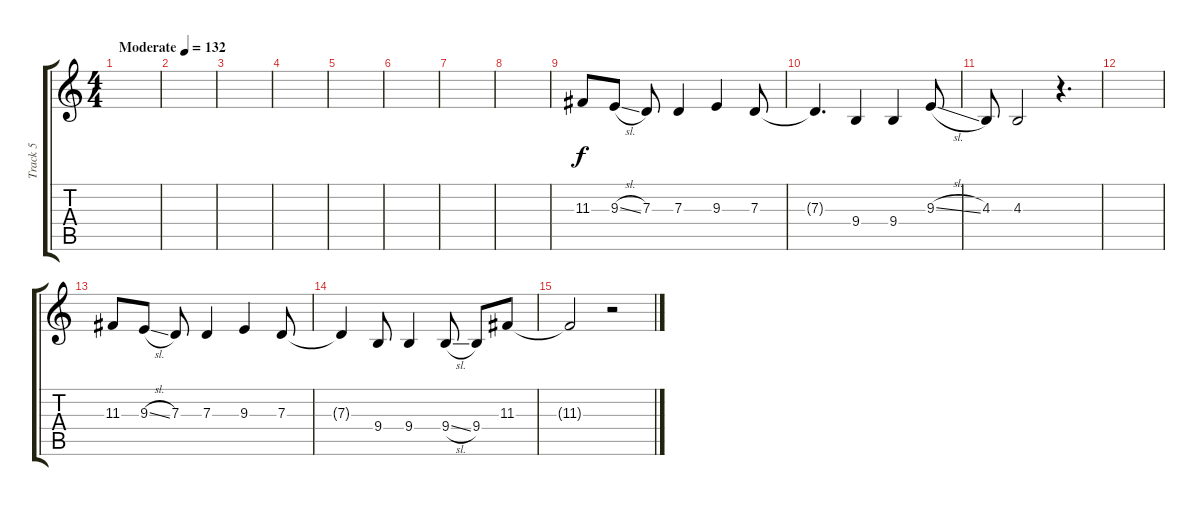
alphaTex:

\track ("Track 5" "Track 5") {instrument altosax}
\staff {score tabs}
\tuning (E4 B3 G3 D3 A2 E2) {hide}
\ts (4 4)
\tempo (132 "Moderate")
\clef g2
\ks c
|
|
|
|
|
|
|
|
11.3.8 9.3{sl}.8 7.3.8 7.3.4 9.3.4 7.3.8 |
7.3{t}.4{d} 9.4.4 9.4.4 9.3{sl}.8 |
4.3.8 4.3.2 r.4{d} |
|
11.3.8 9.3{sl}.8 7.3.8 7.3.4 9.3.4 7.3.8 |
7.3{t}.4 9.4.8 9.4.4 9.4{sl}.8 9.4.8 11.3.8 |
11.3{t}.2 r.2
